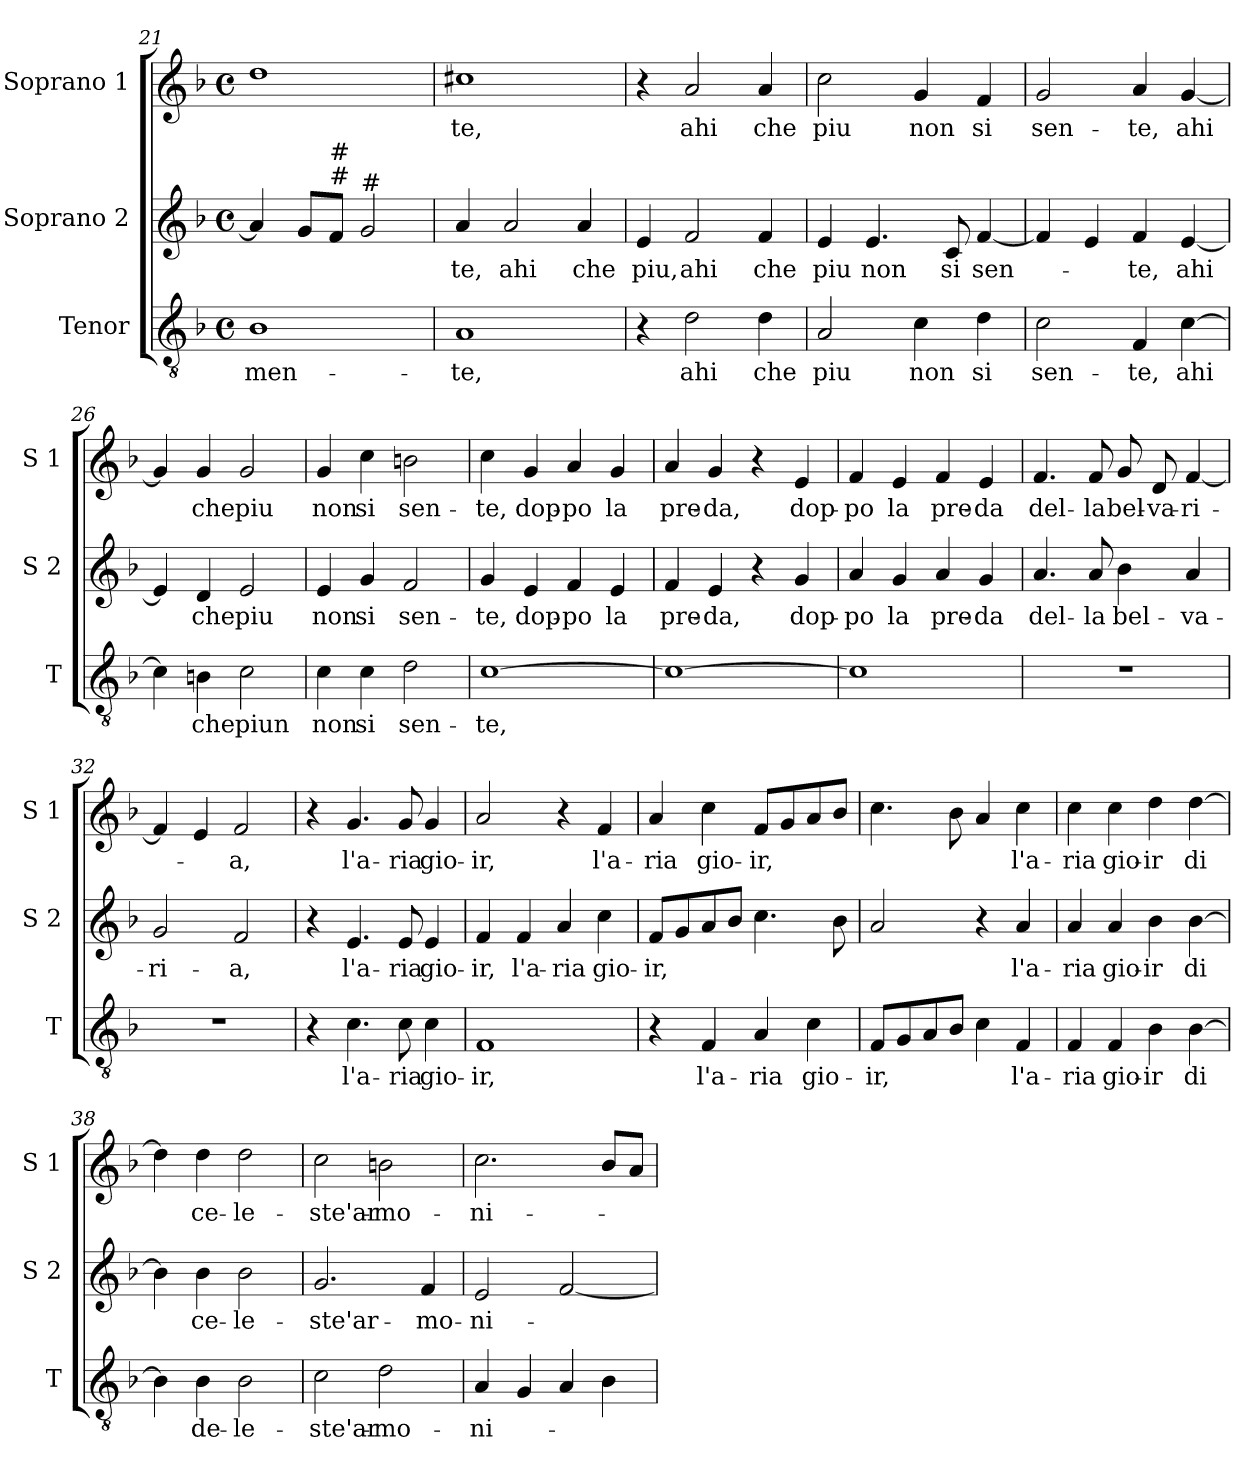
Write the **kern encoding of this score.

**kern	**text	**kern	**text	**kern	**text
*part3	*part3	*part2	*part2	*part1	*part1
*staff3	*staff3	*staff2	*staff2	*staff1	*staff1
*I"Tenor	*	*I"Soprano 2	*	*I"Soprano 1	*
*I'T	*	*I'S 2	*	*I'S 1	*
*clefGv2	*	*clefG2	*	*clefG2	*
*k[b-]	*	*k[b-]	*	*k[b-]	*
*F:	*	*F:	*	*F:	*
*M4/4	*	*M4/4	*	*M4/4	*
*met(c)	*	*met(c)	*	*met(c)	*
=21	=21	=21	=21	=21	=21
!	!LO:LY:b	!	!	!	!
1B-	-men-	4a/]	.	1dd	.
.	.	8g/L	.	.	.
!	!	!LO:TX:a:t=#	!	!	!
!	!	!LO:TX:a:t=#	!	!	!
.	.	8f/J	.	.	.
!	!	!LO:TX:a:t=#	!	!	!
.	.	2g/	.	.	.
=22	=22	=22	=22	=22	=22
!	!LO:LY:b	!	!LO:LY:b	!	!LO:LY:b
1A	-te,	4a/	-te,	1cc#X	-te,
!	!	!	!LO:LY:b	!	!
.	.	2a/	ahi	.	.
!	!	!	!LO:LY:b	!	!
.	.	4a/	che	.	.
!!LO:LB:g=z
=23	=23	=23	=23	=23	=23
!	!	!	!LO:LY:b	!	!
4r	.	4e/	piu,	4r	.
!	!LO:LY:b	!	!LO:LY:b	!	!LO:LY:b
2d\	ahi	2f/	ahi	2a/	ahi
!	!LO:LY:b	!	!LO:LY:b	!	!LO:LY:b
4d\	che	4f/	che	4a/	che
=24	=24	=24	=24	=24	=24
!	!LO:LY:b	!	!LO:LY:b	!	!LO:LY:b
2A/	piu	4e/	piu	2cc\	piu
!	!	!	!LO:LY:b	!	!
.	.	4.e/	non	.	.
!	!LO:LY:b	!	!	!	!LO:LY:b
4c\	non	.	.	4g/	non
!	!	!	!LO:LY:b	!	!
.	.	8c/	si	.	.
!	!LO:LY:b	!	!LO:LY:b	!	!LO:LY:b
4d\	si	[4f/	sen-	4f/	si
=25	=25	=25	=25	=25	=25
!	!LO:LY:b	!	!	!	!LO:LY:b
2c\	sen-	4f/]	.	2g/	sen-
.	.	4e/	.	.	.
!	!LO:LY:b	!	!LO:LY:b	!	!LO:LY:b
4F/	-te,	4f/	-te,	4a/	-te,
!	!LO:LY:b	!	!LO:LY:b	!	!LO:LY:b
[4c\	ahi	[4e/	ahi	[4g/	ahi
=26	=26	=26	=26	=26	=26
4c\]	.	4e/]	.	4g/]	.
!	!LO:LY:b	!	!LO:LY:b	!	!LO:LY:b
4Bn\	che	4d/	che	4g/	che
!	!LO:LY:b	!	!LO:LY:b	!	!LO:LY:b
2c\	piun	2e/	piu	2g/	piu
=27	=27	=27	=27	=27	=27
!	!LO:LY:b	!	!LO:LY:b	!	!LO:LY:b
4c\	non	4e/	non	4g/	non
!	!LO:LY:b	!	!LO:LY:b	!	!LO:LY:b
4c\	si	4g/	si	4cc\	si
!	!LO:LY:b	!	!LO:LY:b	!	!LO:LY:b
2d\	sen-	2f/	sen-	2bn\	sen-
!!LO:LB:g=z
=28	=28	=28	=28	=28	=28
!	!LO:LY:b	!	!LO:LY:b	!	!LO:LY:b
[1c	-te,	4g/	-te,	4cc\	-te,
!	!	!	!LO:LY:b	!	!LO:LY:b
.	.	4e/	dop-	4g/	dop-
!	!	!	!LO:LY:b	!	!LO:LY:b
.	.	4f/	-po	4a/	-po
!	!	!	!LO:LY:b	!	!LO:LY:b
.	.	4e/	la	4g/	la
=29	=29	=29	=29	=29	=29
!	!	!	!LO:LY:b	!	!LO:LY:b
1c_	.	4f/	pre-	4a/	pre-
!	!	!	!LO:LY:b	!	!LO:LY:b
.	.	4e/	-da,	4g/	-da,
.	.	4r	.	4r	.
!	!	!	!LO:LY:b	!	!LO:LY:b
.	.	4g/	dop-	4e/	dop-
=30	=30	=30	=30	=30	=30
!	!	!	!LO:LY:b	!	!LO:LY:b
1c]	.	4a/	-po	4f/	-po
!	!	!	!LO:LY:b	!	!LO:LY:b
.	.	4g/	la	4e/	la
!	!	!	!LO:LY:b	!	!LO:LY:b
.	.	4a/	pre-	4f/	pre-
!	!	!	!LO:LY:b	!	!LO:LY:b
.	.	4g/	-da	4e/	-da
=31	=31	=31	=31	=31	=31
!	!	!	!LO:LY:b	!	!LO:LY:b
1r	.	4.a/	del-	4.f/	del-
!	!	!	!LO:LY:b	!	!LO:LY:b
.	.	8a/	-la	8f/	-la
!	!	!	!LO:LY:b	!	!LO:LY:b
.	.	4b-\	bel-	8g/	bel-
!	!	!	!	!	!LO:LY:b
.	.	.	.	8d/	-va-
!	!	!	!LO:LY:b	!	!LO:LY:b
.	.	4a/	-va-	[4f/	-ri-
!!LO:PB:g=z
=32	=32	=32	=32	=32	=32
!	!	!	!LO:LY:b	!	!
1r	.	2g/	-ri-	4f/]	.
.	.	.	.	4e/	.
!	!	!	!LO:LY:b	!	!LO:LY:b
.	.	2f/	-a,	2f/	-a,
=33	=33	=33	=33	=33	=33
4r	.	4r	.	4r	.
!	!LO:LY:b	!	!LO:LY:b	!	!LO:LY:b
4.c\	l'a-	4.e/	l'a-	4.g/	l'a-
!	!LO:LY:b	!	!LO:LY:b	!	!LO:LY:b
8c\	-ria	8e/	-ria	8g/	-ria
!	!LO:LY:b	!	!LO:LY:b	!	!LO:LY:b
4c\	gio-	4e/	gio-	4g/	gio-
=34	=34	=34	=34	=34	=34
!	!LO:LY:b	!	!LO:LY:b	!	!LO:LY:b
1F	-ir,	4f/	-ir,	2a/	-ir,
!	!	!	!LO:LY:b	!	!
.	.	4f/	l'a-	.	.
!	!	!	!LO:LY:b	!	!
.	.	4a/	-ria	4r	.
!	!	!	!LO:LY:b	!	!LO:LY:b
.	.	4cc\	gio-	4f/	l'a-
=35	=35	=35	=35	=35	=35
!	!	!	!LO:LY:b	!	!LO:LY:b
4r	.	8f/L	-ir,	4a/	-ria
.	.	8g/	.	.	.
!	!LO:LY:b	!	!	!	!LO:LY:b
4F/	l'a-	8a/	.	4cc\	gio-
.	.	8b-/J	.	.	.
!	!LO:LY:b	!	!	!	!LO:LY:b
4A/	-ria	4.cc\	.	8f/L	-ir,
.	.	.	.	8g/	.
!	!LO:LY:b	!	!	!	!
4c\	gio-	.	.	8a/	.
.	.	8b-\	.	8b-/J	.
!!LO:LB:g=z
=36	=36	=36	=36	=36	=36
!	!LO:LY:b	!	!	!	!
8F/L	-ir,	2a/	.	4.cc\	.
8G/	.	.	.	.	.
8A/	.	.	.	.	.
8B-/J	.	.	.	8b-\	.
4c\	.	4r	.	4a/	.
!	!LO:LY:b	!	!LO:LY:b	!	!LO:LY:b
4F/	l'a-	4a/	l'a-	4cc\	l'a-
=37	=37	=37	=37	=37	=37
!	!LO:LY:b	!	!LO:LY:b	!	!LO:LY:b
4F/	-ria	4a/	-ria	4cc\	-ria
!	!LO:LY:b	!	!LO:LY:b	!	!LO:LY:b
4F/	gio-	4a/	gio-	4cc\	gio-
!	!LO:LY:b	!	!LO:LY:b	!	!LO:LY:b
4B-\	-ir	4b-\	-ir	4dd\	-ir
!	!LO:LY:b	!	!LO:LY:b	!	!LO:LY:b
[4B-\	di	[4b-\	di	[4dd\	di
=38	=38	=38	=38	=38	=38
4B-\]	.	4b-\]	.	4dd\]	.
!	!LO:LY:b	!	!LO:LY:b	!	!LO:LY:b
4B-\	de-	4b-\	ce-	4dd\	ce-
!	!LO:LY:b	!	!LO:LY:b	!	!LO:LY:b
2B-\	-le-	2b-\	-le-	2dd\	-le-
=39	=39	=39	=39	=39	=39
!	!LO:LY:b	!	!LO:LY:b	!	!LO:LY:b
2c\	-ste'ar-	2.g/	-ste'ar-	2cc\	-ste'ar-
!	!LO:LY:b	!	!	!	!LO:LY:b
2d\	-mo-	.	.	2bn\	-mo-
!	!	!	!LO:LY:b	!	!
.	.	4f/	-mo-	.	.
!!LO:LB:g=z
=40	=40	=40	=40	=40	=40
!	!LO:LY:b	!	!LO:LY:b	!	!LO:LY:b
4A/	-ni-	2e/	-ni-	2.cc\	-ni-
4G/	.	.	.	.	.
4A/	.	[2f/	.	.	.
4B-\	.	.	.	8b-/L	.
.	.	.	.	8a/J	.
=	=	=	=	=	=
*-	*-	*-	*-	*-	*-
